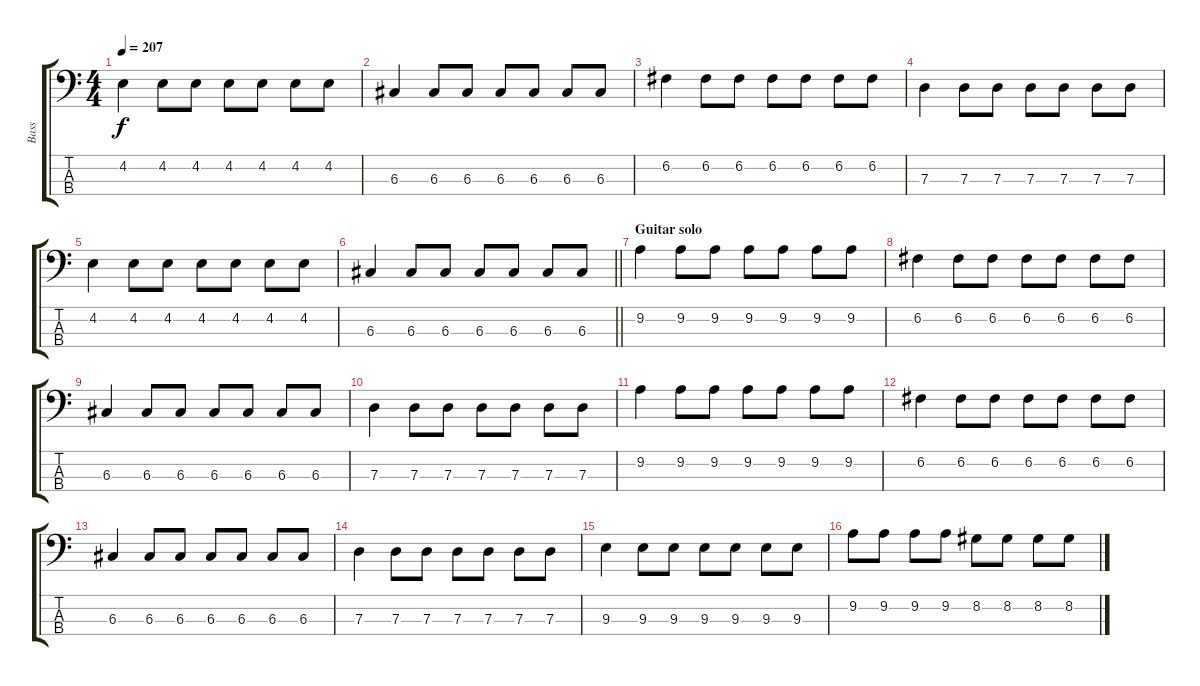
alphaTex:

\track ("Bass" "Bass") {instrument electricbasspick}
\staff {score tabs}
\tuning (F2 C2 G1 D1) {hide}
\ts (4 4)
\tempo 207
\clef f4
\ks c
4.2.4{dy f} 4.2.8 4.2.8 4.2.8 4.2.8 4.2.8 4.2.8 |
6.3.4 6.3.8 6.3.8 6.3.8 6.3.8 6.3.8 6.3.8 |
6.2.4 6.2.8 6.2.8 6.2.8 6.2.8 6.2.8 6.2.8 |
7.3.4 7.3.8 7.3.8 7.3.8 7.3.8 7.3.8 7.3.8 |
4.2.4 4.2.8 4.2.8 4.2.8 4.2.8 4.2.8 4.2.8 |
\barLineRight lightlight
6.3.4 6.3.8 6.3.8 6.3.8 6.3.8 6.3.8 6.3.8 |
\section ("" "Guitar solo")
9.2.4 9.2.8 9.2.8 9.2.8 9.2.8 9.2.8 9.2.8 |
6.2.4 6.2.8 6.2.8 6.2.8 6.2.8 6.2.8 6.2.8 |
6.3.4 6.3.8 6.3.8 6.3.8 6.3.8 6.3.8 6.3.8 |
7.3.4 7.3.8 7.3.8 7.3.8 7.3.8 7.3.8 7.3.8 |
9.2.4 9.2.8 9.2.8 9.2.8 9.2.8 9.2.8 9.2.8 |
6.2.4 6.2.8 6.2.8 6.2.8 6.2.8 6.2.8 6.2.8 |
6.3.4 6.3.8 6.3.8 6.3.8 6.3.8 6.3.8 6.3.8 |
7.3.4 7.3.8 7.3.8 7.3.8 7.3.8 7.3.8 7.3.8 |
9.3.4 9.3.8 9.3.8 9.3.8 9.3.8 9.3.8 9.3.8 |
9.2.8 9.2.8 9.2.8 9.2.8 8.2.8 8.2.8 8.2.8 8.2.8
